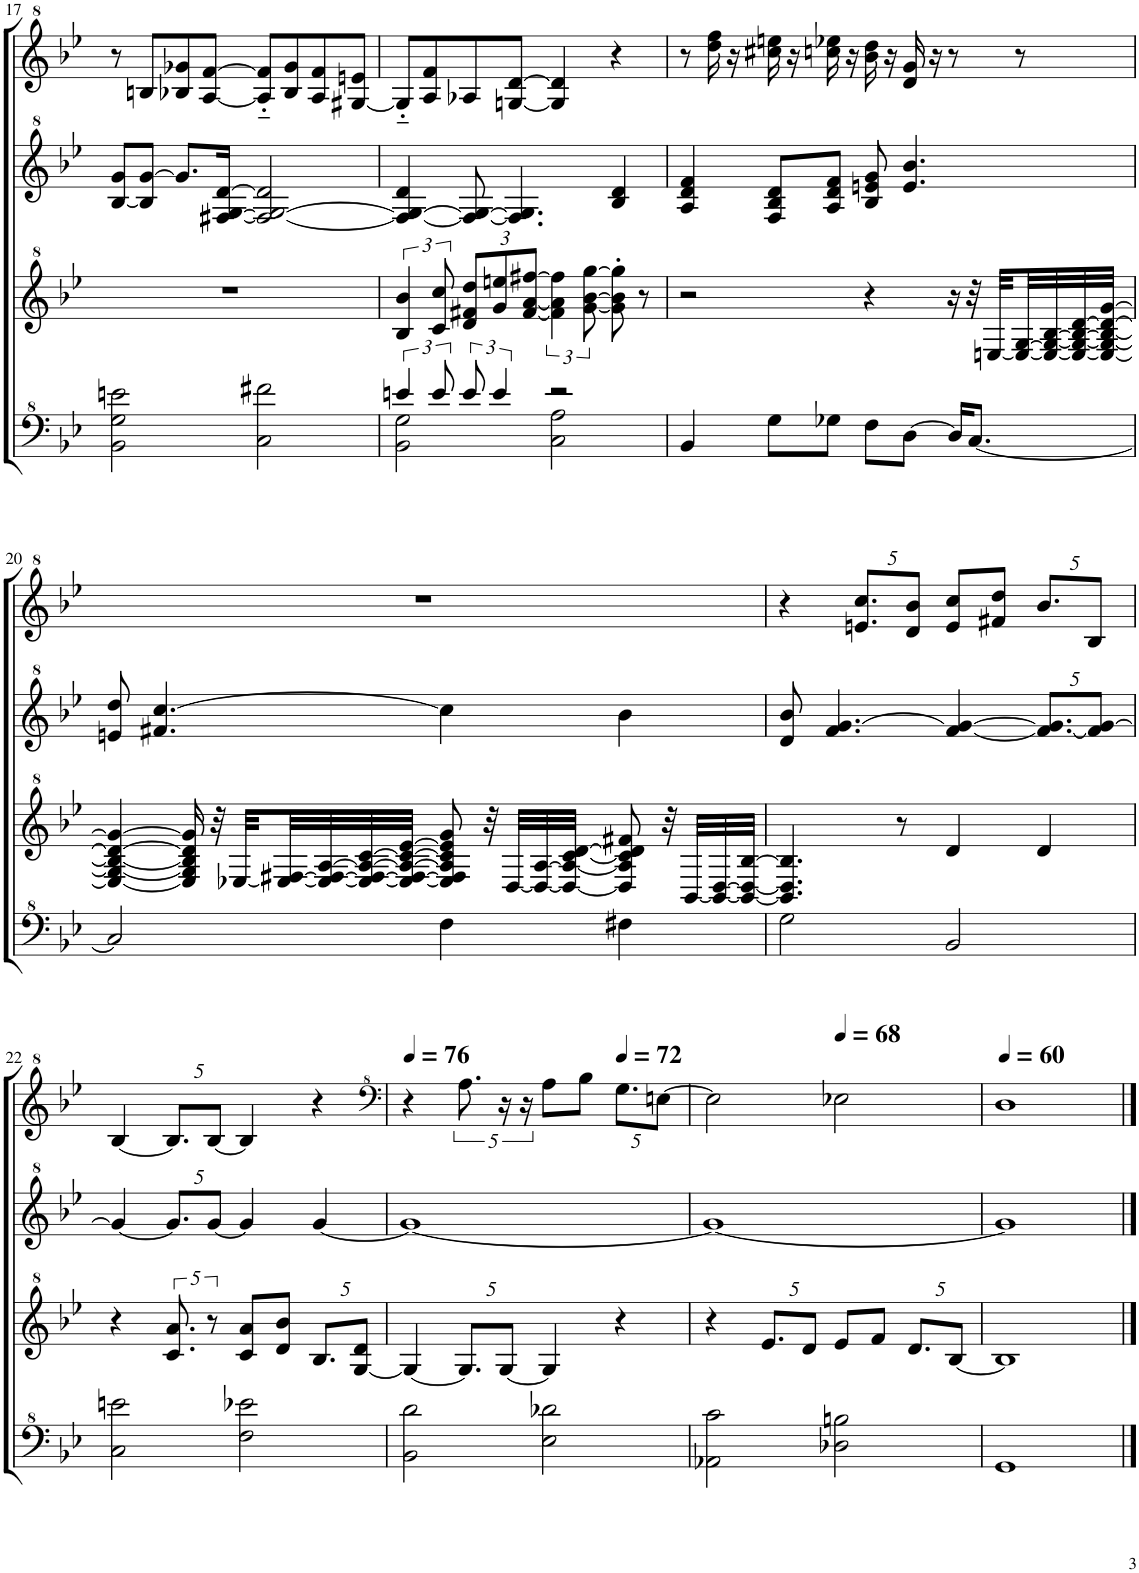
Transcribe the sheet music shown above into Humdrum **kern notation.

**kern	**kern	**kern	**kern
*part1	*part1	*part1	*part1
*staff4	*staff3	*staff2	*staff1
*I"Model III	*	*	*
!!LO:PB:g=z
*clefF^4	*clefG^2	*clefG^2	*clefG^2
*k[b-e-]	*k[b-e-]	*k[b-e-]	*k[b-e-]
*M4/4	*M4/4	*M4/4	*M4/4
=17	=17	=17	=17
2B-\ 2g\ 2een\	1r	[8b-/ 8gg/L	8r
.	.	8b-/] [8gg/J	8bn/L
.	.	8.gg/L]	8b-X/ 8gg-X/
.	.	.	[8a/ [8ff/J
.	.	[16f#X/ [16g/ [16dd/Jk	.
2c\ 2ff#X\	.	2f#/_ 2g/_ 2dd/]	8a/]'~ 8ff/]'~L
.	.	.	8b-/ 8gg-/
.	.	.	8a/ 8ff/
.	.	.	[8g#X/ 8een/J
=18	=18	=18	=18
*^	*	*	*
6een/	2B-\ 2g\	6b-/ 6bb-/	4f#/_ 4g/_ 4dd/	8g#'~/L]
.	.	.	.	8a/ 8ff/
12ee/	.	12cc/ 12ccc/	.	.
*	*	*Xbrackettup	*	*
12ee/	.	12dd/ 12ff#X/ 12ddd/L	8f#/_ 8g/_	8a-X/
6ee/	.	12gg/ 12eeen/	.	.
.	.	.	4.f#/] 4.g/]	[8gn/ [8dd/J
.	.	[4ff#/ [4aa/ [4fff#X/	.	.
2r	2c\ 2a\	.	.	4g/] 4dd/]
.	.	[12gg\ [12bb-\ [12ggg\	.	.
.	.	8gg\]' 8bb-\]' 8ggg\]'	4b-/ 4dd/	4r
.	.	8r	.	.
*v	*v	*	*	*
=19	=19	=19	=19
4B-/	2r	4a/ 4dd/ 4ff/	8r
.	.	.	16ddd\ 16fff\
.	.	.	16r
8g\L	.	8f/ 8b-/ 8dd/L	16ccc#X\ 16eeen\
.	.	.	16r
8g-X\J	.	8a/ 8dd/ 8ff/J	16cccn\ 16eee-X\
.	.	.	16r
8f\L	4r	8b-/ 8een/ 8gg/	16bb-\ 16ddd\
.	.	.	16r
[8d\J	.	4.ee/ 4.bb-/	16dd/ 16gg/
.	.	.	16r
16d/KL]	16r	.	8r
[8.c/J	32r	.	.
.	[32en/LLL	.	.
.	32e/_ [32g/	.	8r
.	32e/_ 32g/_ [32b-/	.	.
.	32e/_ 32g/_ 32b-/_ [32dd/	.	.
.	32e/_ 32g/_ 32b-/_ 32dd/_ [32gg/JJJ	.	.
!!LO:LB:g=z
=20	=20	=20	=20
2c/]	4e/_ 4g/_ 4b-/_ 4dd/_ 4gg/_	8een/ 8ddd/	1r
.	.	4.ff#X/ [4.ccc/	.
.	16e/] 16g/] 16b-/] 16dd/] 16gg/]	.	.
.	32r	.	.
.	[32e-X/LLL	.	.
.	32e-/_ [32f#X/	.	.
.	32e-/_ 32f#/_ [32a/	.	.
.	32e-/_ 32f#/_ 32a/_ [32cc/	.	.
.	32e-/_ 32f#/_ 32a/_ 32cc/_ [32ee-/JJJ	.	.
4f\	8e-/] 8f#/] 8a/] 8cc/] 8ee-/] 8gg/	4ccc\]	.
.	32r	.	.
.	[32d/LLL	.	.
.	32d/_ [32a/	.	.
.	32d/_ 32a/_ [32cc/ [32dd/JJJ	.	.
4f#X\	8d/] 8a/] 8cc/] 8dd/] 8ff#X/	4bb-\	.
.	32r	.	.
.	[32B-/LLL	.	.
.	32B-/_ [32d/	.	.
.	32B-/_ 32d/_ [32b-/JJJ	.	.
=21	=21	=21	=21
2g\	4.B-/] 4.d/] 4.b-/]	8dd/ 8bb-/	4r
.	.	4.ff/ [4.gg/	.
*	*	*	*Xbrackettup
.	.	.	10.een/ 10.ccc/L
.	8r	.	.
.	.	.	10dd/ 10bb-/J
2B-/	4dd/	[4ff/ 4gg/_	8ee/ 8ccc/L
.	.	.	8ff#X/ 8ddd/J
.	4dd/	4ff/_ 4gg/]	10.bb-/L
.	.	.	10b-/J
!!LO:LB:g=z
=22	=22	=22	=22
2c\ 2een\	4r	4gg/_	[4b-/
*	*brackettup	*	*
.	10.cc/ 10.aa/	4gg/]	4b-/]
.	10r	.	.
2f\ 2ee-X\	8cc/ 8aa/L	4gg/]	4b-/]
.	8dd/ 8bb-/J	.	.
*	*Xbrackettup	*	*
.	10.b-/L	[4gg/	4r
.	[10g/ 10dd/J	.	.
=23	=23	=23	=23
*	*	*	*clefF^4
*	*	*	*MM76
2B-\ 2dd\	4g/_	1gg_	4r
*	*	*	*brackettup
.	4g/]	.	10.a\
.	.	.	20r
.	.	.	20r
2e-\ 2dd-X\	4g/]	.	8a\L
.	.	.	8b-\J
*	*	*	*Xbrackettup
*	*	*	*MM72
.	4r	.	10.g\L
.	.	.	[10en\J
=24	=24	=24	=24
2A-X\ 2cc\	4r	1gg_	2e\]
.	10.ee-/L	.	.
.	10dd/J	.	.
*	*	*	*MM68
2d-X\ 2bn\	8ee-/L	.	2e-X\
.	8ff/J	.	.
.	10.dd/L	.	.
.	[10b-/J	.	.
=25	=25	=25	=25
*	*	*	*MM60
1G	1b-]	1gg]	1d
==	==	==	==
*-	*-	*-	*-
